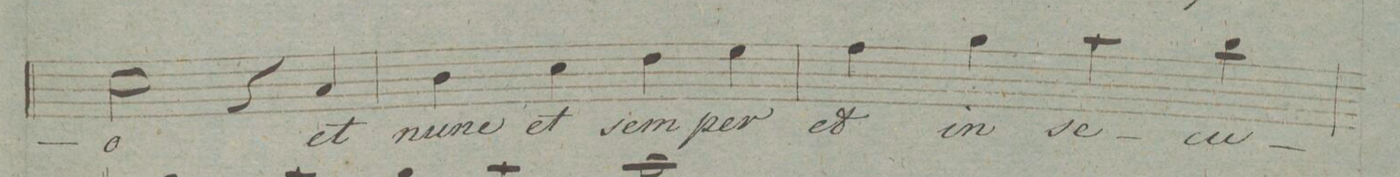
**kern	**text	**dynam
*I"Baſso.	*	*
*clefF4	*	*
*k[]	*	*
*met(c|)	*	*
*M2/2	*	*
2E\	-o	.
4r	.	.
4C/	et	.
=197	=197	=197
4D\	nunc	.
4E\	et	.
4F\	sem-	.
4G\	-per	.
=198	=198	=198
4A\	et	.
4B\	in	.
4c\	se-	.
4d\	-cu-	.
=199	=199	=199
*-	*-	*-
